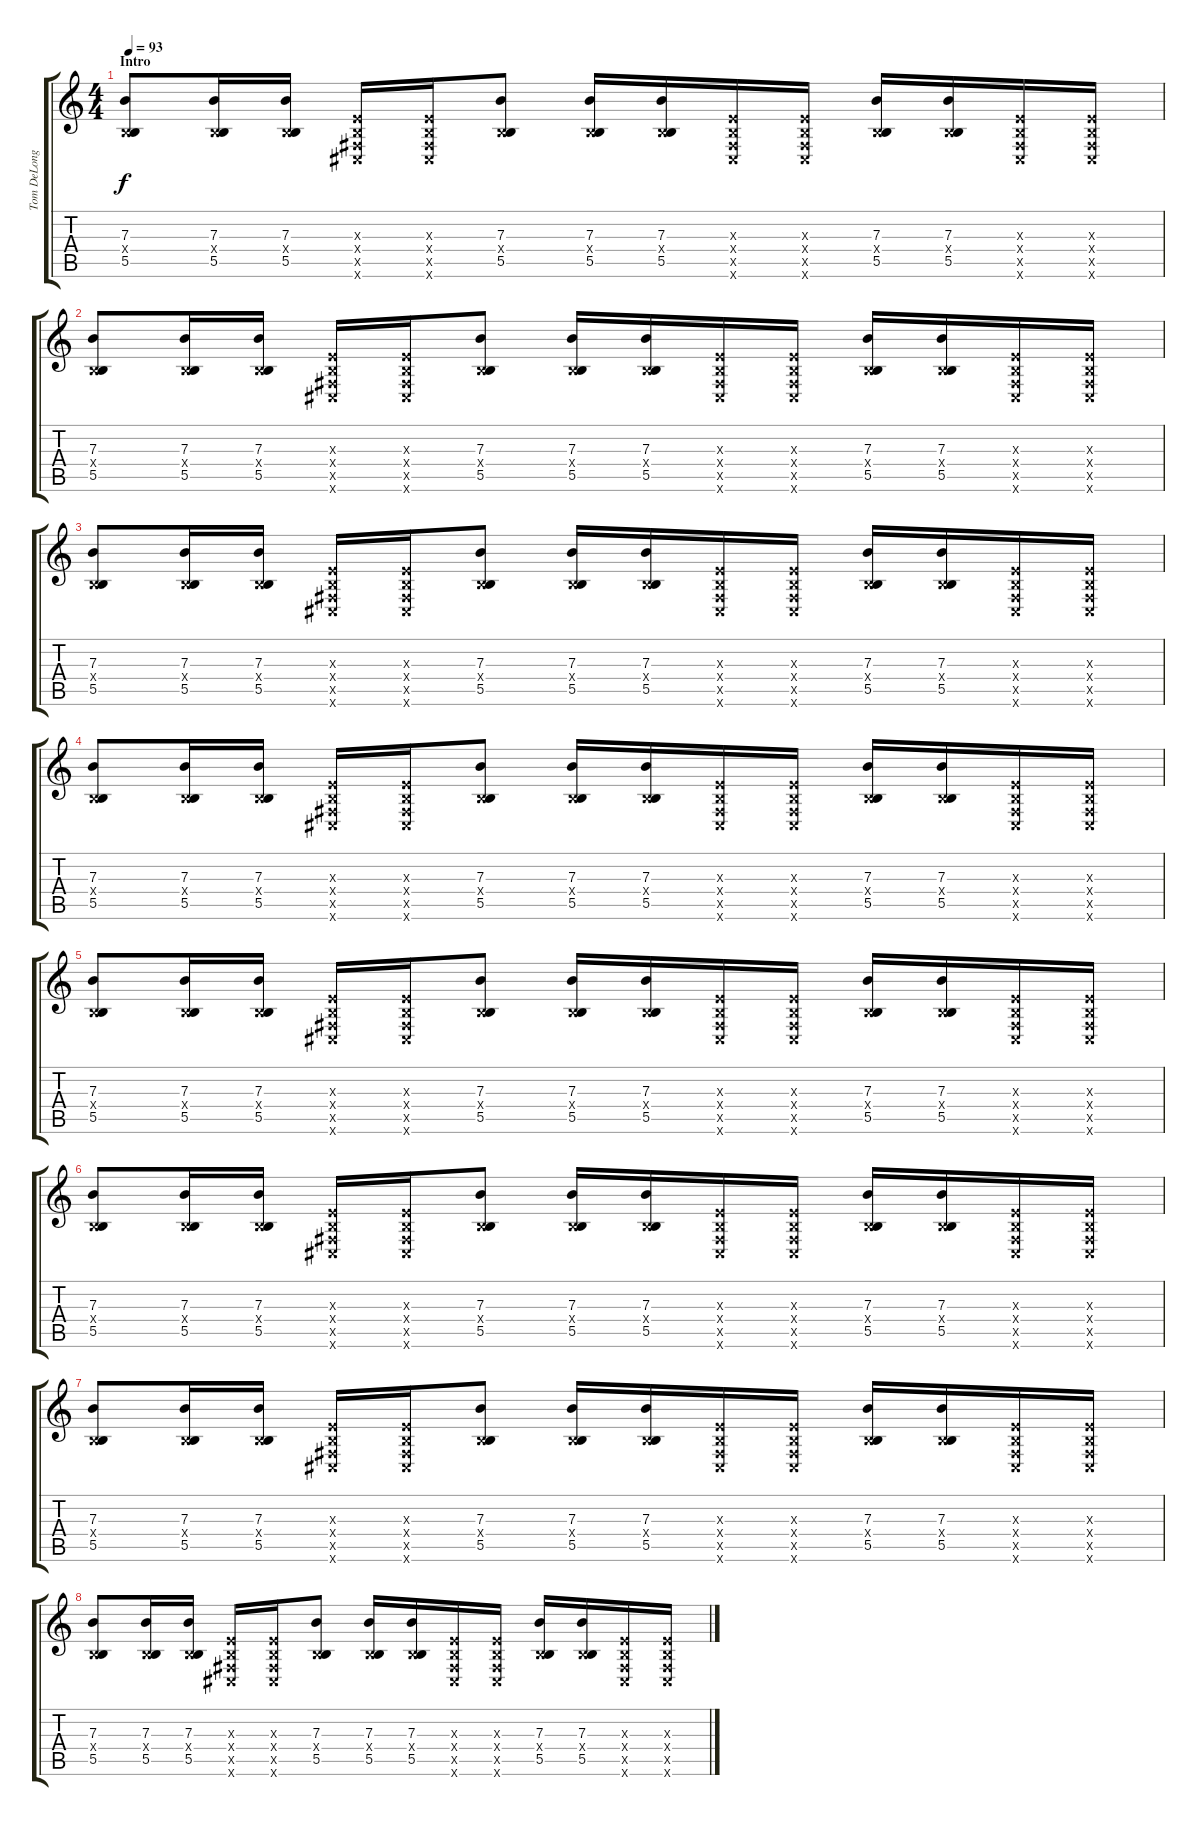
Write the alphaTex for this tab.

\track ("Tom DeLonge" "Tom DeLong") {instrument distortionguitar}
\staff {score tabs}
\tuning (Db4 Ab3 E3 B2 Gb2 Db2) {hide}
\ts (4 4)
\section ("" "Intro")
\tempo 93
\clef g2
\ks c
(7.3 0.4{x} 5.5).8{dy f volume 13 balance 3 instrument distortionguitar} (7.3 0.4{x} 5.5).16 (7.3 0.4{x} 5.5).16 (0.3{x} 0.4{x} 0.5{x} 0.6{x}).16 (0.3{x} 0.4{x} 0.5{x} 0.6{x}).16 (7.3 0.4{x} 5.5).8 (7.3 0.4{x} 5.5).16 (7.3 0.4{x} 5.5).16 (0.3{x} 0.4{x} 0.5{x} 0.6{x}).16 (0.3{x} 0.4{x} 0.5{x} 0.6{x}).16 (7.3 0.4{x} 5.5).16 (7.3 0.4{x} 5.5).16 (0.3{x} 0.4{x} 0.5{x} 0.6{x}).16 (0.3{x} 0.4{x} 0.5{x} 0.6{x}).16 |
(7.3 0.4{x} 5.5).8{volume 13 balance 3} (7.3 0.4{x} 5.5).16 (7.3 0.4{x} 5.5).16 (0.3{x} 0.4{x} 0.5{x} 0.6{x}).16 (0.3{x} 0.4{x} 0.5{x} 0.6{x}).16 (7.3 0.4{x} 5.5).8 (7.3 0.4{x} 5.5).16 (7.3 0.4{x} 5.5).16 (0.3{x} 0.4{x} 0.5{x} 0.6{x}).16 (0.3{x} 0.4{x} 0.5{x} 0.6{x}).16 (7.3 0.4{x} 5.5).16 (7.3 0.4{x} 5.5).16 (0.3{x} 0.4{x} 0.5{x} 0.6{x}).16 (0.3{x} 0.4{x} 0.5{x} 0.6{x}).16 |
(7.3 0.4{x} 5.5).8{volume 13 balance 3} (7.3 0.4{x} 5.5).16 (7.3 0.4{x} 5.5).16 (0.3{x} 0.4{x} 0.5{x} 0.6{x}).16 (0.3{x} 0.4{x} 0.5{x} 0.6{x}).16 (7.3 0.4{x} 5.5).8 (7.3 0.4{x} 5.5).16 (7.3 0.4{x} 5.5).16 (0.3{x} 0.4{x} 0.5{x} 0.6{x}).16 (0.3{x} 0.4{x} 0.5{x} 0.6{x}).16 (7.3 0.4{x} 5.5).16 (7.3 0.4{x} 5.5).16 (0.3{x} 0.4{x} 0.5{x} 0.6{x}).16 (0.3{x} 0.4{x} 0.5{x} 0.6{x}).16 |
(7.3 0.4{x} 5.5).8{volume 13 balance 3} (7.3 0.4{x} 5.5).16 (7.3 0.4{x} 5.5).16 (0.3{x} 0.4{x} 0.5{x} 0.6{x}).16 (0.3{x} 0.4{x} 0.5{x} 0.6{x}).16 (7.3 0.4{x} 5.5).8 (7.3 0.4{x} 5.5).16 (7.3 0.4{x} 5.5).16 (0.3{x} 0.4{x} 0.5{x} 0.6{x}).16 (0.3{x} 0.4{x} 0.5{x} 0.6{x}).16 (7.3 0.4{x} 5.5).16 (7.3 0.4{x} 5.5).16 (0.3{x} 0.4{x} 0.5{x} 0.6{x}).16 (0.3{x} 0.4{x} 0.5{x} 0.6{x}).16 |
(7.3 0.4{x} 5.5).8{volume 13 balance 3} (7.3 0.4{x} 5.5).16 (7.3 0.4{x} 5.5).16 (0.3{x} 0.4{x} 0.5{x} 0.6{x}).16 (0.3{x} 0.4{x} 0.5{x} 0.6{x}).16 (7.3 0.4{x} 5.5).8 (7.3 0.4{x} 5.5).16 (7.3 0.4{x} 5.5).16 (0.3{x} 0.4{x} 0.5{x} 0.6{x}).16 (0.3{x} 0.4{x} 0.5{x} 0.6{x}).16 (7.3 0.4{x} 5.5).16 (7.3 0.4{x} 5.5).16 (0.3{x} 0.4{x} 0.5{x} 0.6{x}).16 (0.3{x} 0.4{x} 0.5{x} 0.6{x}).16 |
(7.3 0.4{x} 5.5).8{volume 13 balance 3} (7.3 0.4{x} 5.5).16 (7.3 0.4{x} 5.5).16 (0.3{x} 0.4{x} 0.5{x} 0.6{x}).16 (0.3{x} 0.4{x} 0.5{x} 0.6{x}).16 (7.3 0.4{x} 5.5).8 (7.3 0.4{x} 5.5).16 (7.3 0.4{x} 5.5).16 (0.3{x} 0.4{x} 0.5{x} 0.6{x}).16 (0.3{x} 0.4{x} 0.5{x} 0.6{x}).16 (7.3 0.4{x} 5.5).16 (7.3 0.4{x} 5.5).16 (0.3{x} 0.4{x} 0.5{x} 0.6{x}).16 (0.3{x} 0.4{x} 0.5{x} 0.6{x}).16 |
(7.3 0.4{x} 5.5).8{volume 13 balance 3} (7.3 0.4{x} 5.5).16 (7.3 0.4{x} 5.5).16 (0.3{x} 0.4{x} 0.5{x} 0.6{x}).16 (0.3{x} 0.4{x} 0.5{x} 0.6{x}).16 (7.3 0.4{x} 5.5).8 (7.3 0.4{x} 5.5).16 (7.3 0.4{x} 5.5).16 (0.3{x} 0.4{x} 0.5{x} 0.6{x}).16 (0.3{x} 0.4{x} 0.5{x} 0.6{x}).16 (7.3 0.4{x} 5.5).16 (7.3 0.4{x} 5.5).16 (0.3{x} 0.4{x} 0.5{x} 0.6{x}).16 (0.3{x} 0.4{x} 0.5{x} 0.6{x}).16 |
(7.3 0.4{x} 5.5).8{volume 13 balance 3} (7.3 0.4{x} 5.5).16 (7.3 0.4{x} 5.5).16 (0.3{x} 0.4{x} 0.5{x} 0.6{x}).16 (0.3{x} 0.4{x} 0.5{x} 0.6{x}).16 (7.3 0.4{x} 5.5).8 (7.3 0.4{x} 5.5).16 (7.3 0.4{x} 5.5).16 (0.3{x} 0.4{x} 0.5{x} 0.6{x}).16 (0.3{x} 0.4{x} 0.5{x} 0.6{x}).16 (7.3 0.4{x} 5.5).16 (7.3 0.4{x} 5.5).16 (0.3{x} 0.4{x} 0.5{x} 0.6{x}).16 (0.3{x} 0.4{x} 0.5{x} 0.6{x}).16
